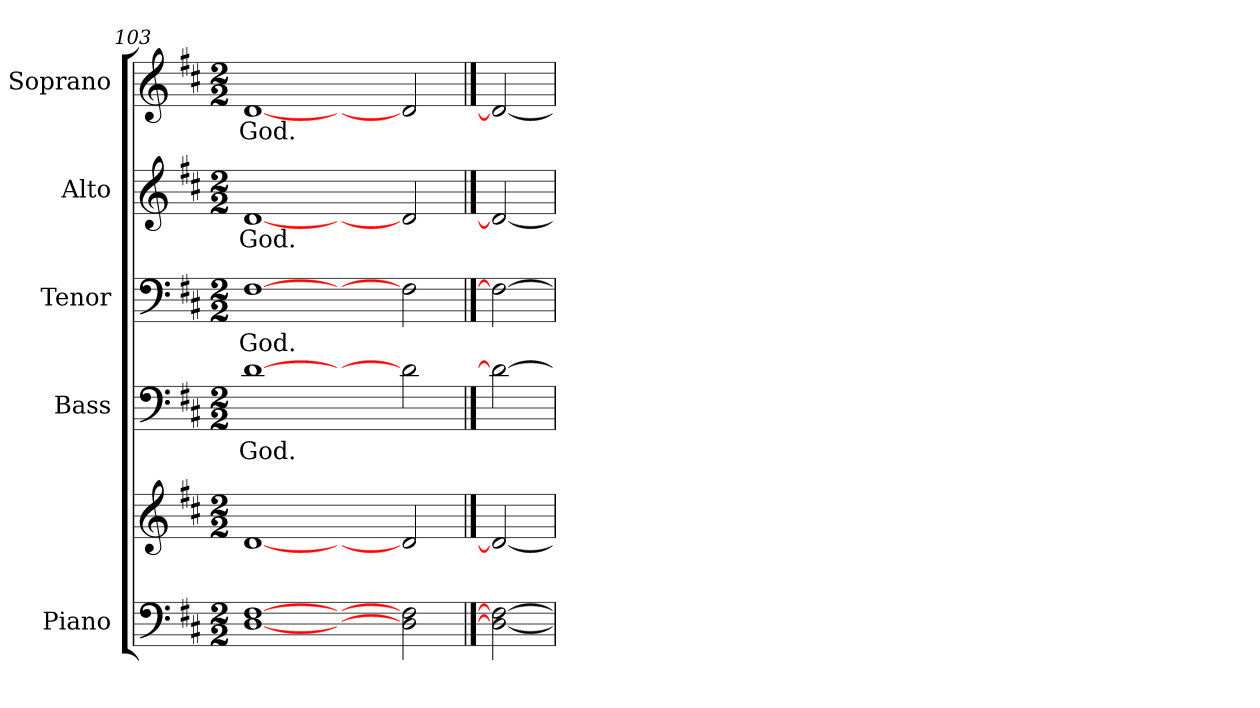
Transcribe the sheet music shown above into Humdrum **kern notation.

**kern	**kern	**kern	**text	**kern	**text	**kern	**text	**kern	**text
*part5	*part5	*part4	*part4	*part3	*part3	*part2	*part2	*part1	*part1
*staff6	*staff5	*staff4	*staff4	*staff3	*staff3	*staff2	*staff2	*staff1	*staff1
*I"Piano	*	*I"Bass	*	*I"Tenor	*	*I"Alto	*	*I"Soprano	*
*I'Pno.	*	*I'B.	*	*I'T.	*	*I'A.	*	*I'S.	*
*clefF4	*clefG2	*clefF4	*	*clefF4	*	*clefG2	*	*clefG2	*
*	*	*ITrd7c12	*	*	*	*	*	*	*
*k[f#c#]	*k[f#c#]	*k[f#c#]	*	*k[f#c#]	*	*k[f#c#]	*	*k[f#c#]	*
*D:	*D:	*D:	*	*D:	*	*D:	*	*D:	*
*M2/2	*M2/2	*M2/2	*	*M2/2	*	*M2/2	*	*M2/2	*
=103	=103	=103	=103	=103	=103	=103	=103	=103	=103
!	!	!	!LO:LY:b:color=#000000	!	!	!	!	!	!
!	!	!	!	!	!LO:LY:b:color=#000000	!	!	!	!
!	!	!	!	!	!	!	!LO:LY:b:color=#000000	!	!
!	!	!	!	!	!	!	!	!	!LO:LY:b:color=#000000
[<1Di [>1F#i	[<1di	[>1Di	God.	[>1F#i	God.	[<1di	God.	[<1di	God.
2ryy	2ryy	2ryy	.	2ryy	.	2ryy	.	2ryy	.
2Di\] 2F#i]	2di/]	2Di\]	.	2F#i\]	.	2di/]	.	2di/]	.
==104	==104	==104	==104	==104	==104	==104	==104	==104	==104
2Di_ 2F#i_	2di_	2Di_	.	2F#i_	.	2di_	.	2di_	.
=	=	=	=	=	=	=	=	=	=
*-	*-	*-	*-	*-	*-	*-	*-	*-	*-
